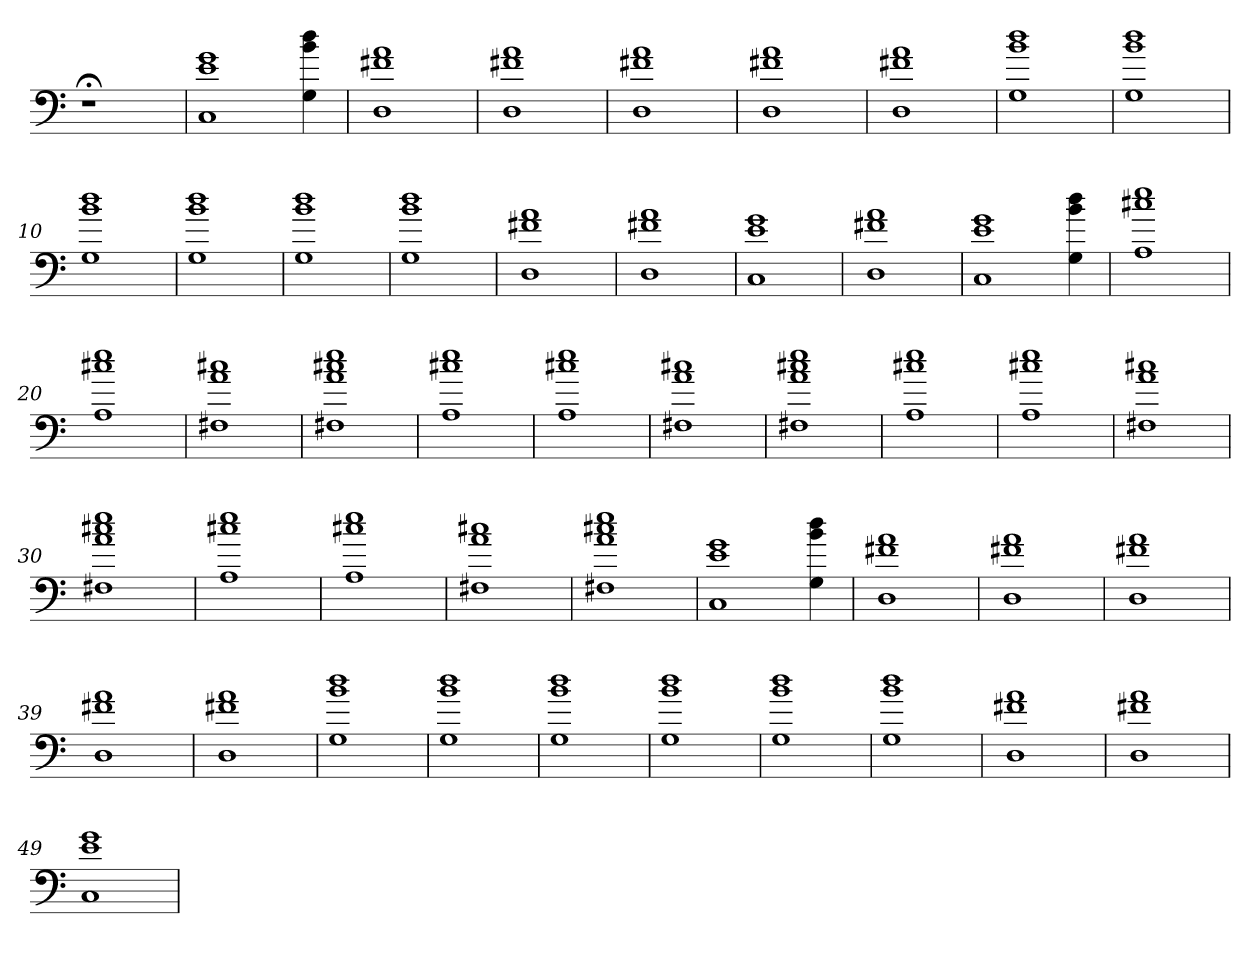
**kern
*part1
*staff1
=
1r;<
=1
1C 1e 1g
4G 4b 4dd
=2
1D 1f#X 1a
=3
1D 1f#X 1a
=4
1D 1f#X 1a
=6
1D 1f#X 1a
=7
1D 1f#X 1a
=8
1G 1b 1dd
=9
1G 1b 1dd
=10
1G 1b 1dd
=11
1G 1b 1dd
=12
1G 1b 1dd
=13
1G 1b 1dd
=14
1D 1f#X 1a
=14
1D 1f#X 1a
=16
1C 1e 1g
=17
1D 1f#X 1a
=18
1C 1e 1g
4G 4b 4dd
=19
1A 1cc#X 1ee
=20
1A 1cc#X 1ee
=21
1F#X 1a 1cc#X
=22
1F#X 1a 1cc#X 1ee
=23
1A 1cc#X 1ee
=24
1A 1cc#X 1ee
=25
1F#X 1a 1cc#X
=26
1F#X 1a 1cc#X 1ee
=27
1A 1cc#X 1ee
=28
1A 1cc#X 1ee
=29
1F#X 1a 1cc#X
=30
1F#X 1a 1cc#X 1ee
=31
1A 1cc#X 1ee
=32
1A 1cc#X 1ee
=33
1F#X 1a 1cc#X
=34
1F#X 1a 1cc#X 1ee
=35
1C 1e 1g
4G 4b 4dd
=36
1D 1f#X 1a
=37
1D 1f#X 1a
=38
1D 1f#X 1a
=39
1D 1f#X 1a
=40
1D 1f#X 1a
=41
1G 1b 1dd
=42
1G 1b 1dd
=43
1G 1b 1dd
=44
1G 1b 1dd
=45
1G 1b 1dd
=46
1G 1b 1dd
=47
1D 1f#X 1a
=48
1D 1f#X 1a
=49
1C 1e 1g
=
*-
